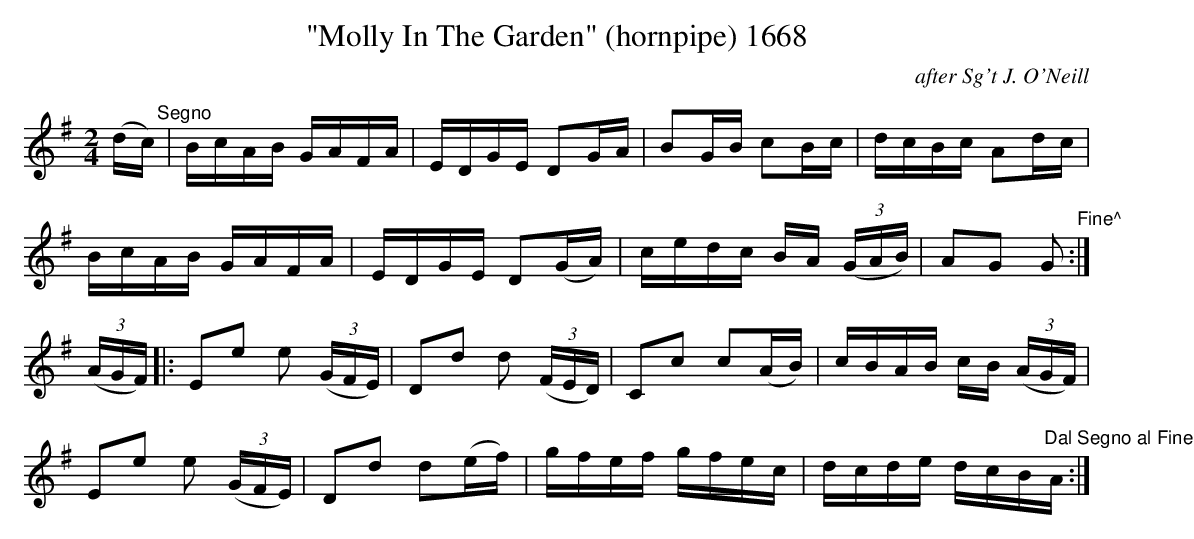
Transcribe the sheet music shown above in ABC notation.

X:1
T:"Molly In The Garden" (hornpipe) 1668
C:after Sg't J. O'Neill
BRENNAN July 2003 (HTTP://WWW.SOSYOURMOM.COM)
M:2/4
L:1/16
K:G
(dc)"^Segno"|BcAB GAFA|EDGE D2GA|B2GB c2Bc|dcBc A2dc|
BcAB GAFA|EDGE D2(GA)|cedc BA (3(GAB)|A2G2 G2"Fine^":|
(3(AGF)|:E2e2 e2 (3(GFE)|D2d2 d2 (3(FED)|C2c2 c2(AB)|cBAB cB (3(AGF)|
E2e2 e2 (3(GFE)|D2d2 d2(ef)|gfef gfec|dcde dcB"Dal Segno al Fine^"A:|
